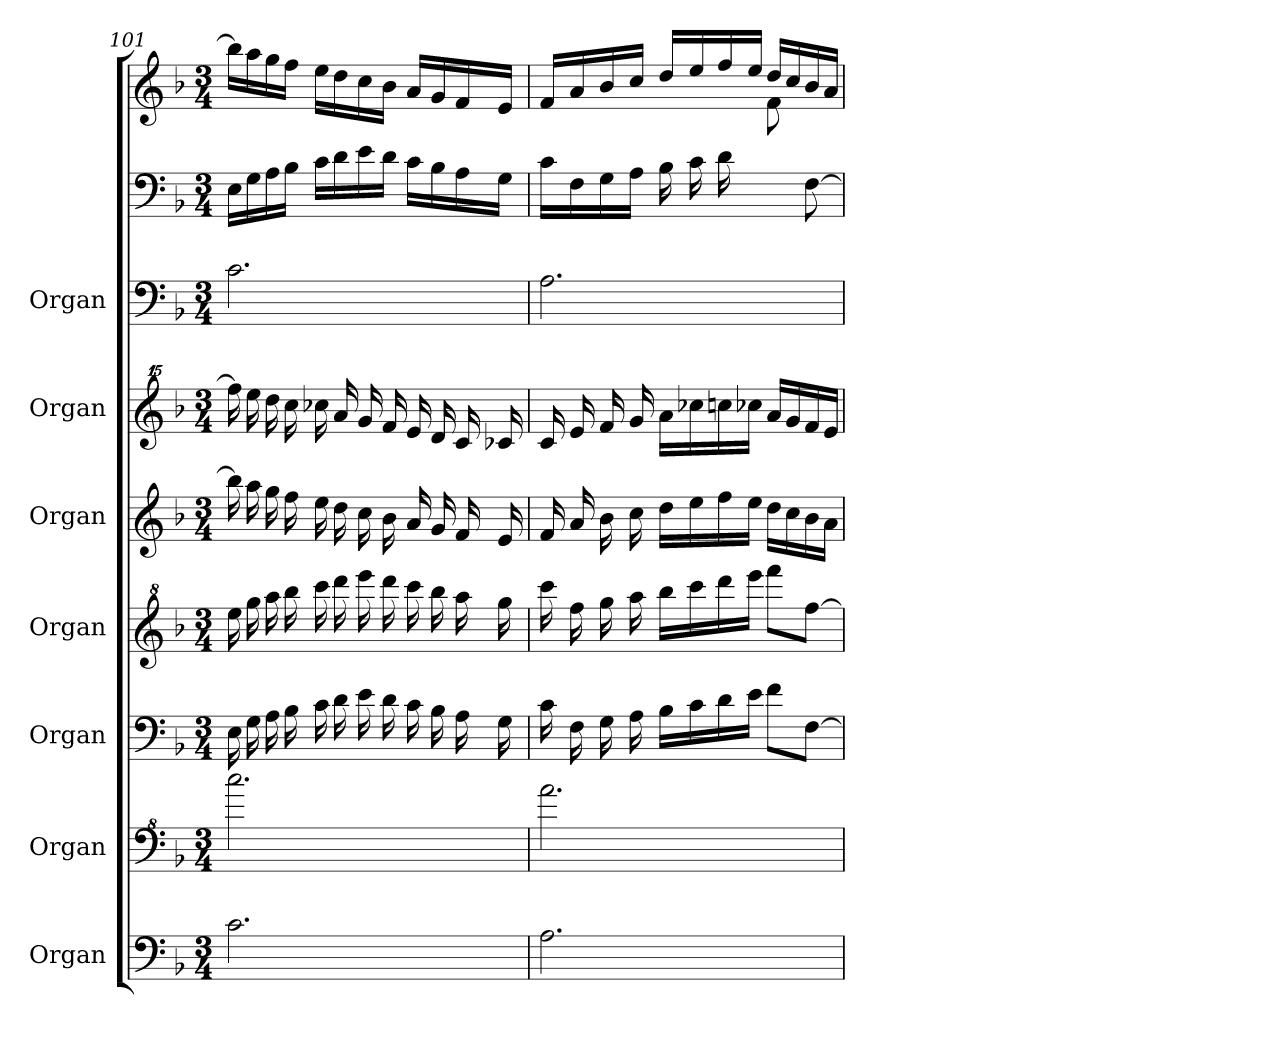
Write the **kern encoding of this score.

**kern	**kern	**kern	**kern	**kern	**kern	**kern	**kern	**kern
*part7	*part6	*part5	*part4	*part3	*part2	*part1	*part1	*part1
*staff9	*staff8	*staff7	*staff6	*staff5	*staff4	*staff3	*staff2	*staff1
*I"Organ	*I"Organ	*I"Organ	*I"Organ	*I"Organ	*I"Organ	*I"Organ	*	*
*	*I'Org.	*	*	*	*	*	*	*
*clefF4	*clefF^4	*clefF4	*clefG^2	*clefG2	*clefG^^2	*clefF4	*clefF4	*clefG2
*k[b-]	*k[b-]	*k[b-]	*k[b-]	*k[b-]	*k[b-]	*k[b-]	*k[b-]	*k[b-]
*M3/4	*M3/4	*M3/4	*M3/4	*M3/4	*M3/4	*M3/4	*M3/4	*M3/4
=101	=101	=101	=101	=101	=101	=101	=101	=101
2.c\	2.ccc\	16E\	16eee\	16bb-\]	16ffff\]	2.c\	16E\LL	16bb-\LL]
.	.	16G\	16ggg\	16aa\	16eeee\	.	16G\	16aa\
.	.	16A\	16aaa\	16gg\	16dddd\	.	16A\	16gg\
.	.	16B-\	16bbb-\	16ff\	16cccc\	.	16B-\JJ	16ff\JJ
.	.	16c\	16cccc\	16ee\	16cccc-X\	.	16c\LL	16ee\LL
.	.	16d\	16dddd\	16dd\	16aaa/	.	16d\	16dd\
.	.	16e\	16eeee\	16cc\	16ggg/	.	16e\	16cc\
.	.	16d\	16dddd\	16b-\	16fff/	.	16d\JJ	16b-\JJ
.	.	16c\	16cccc\	16a/	16eee/	.	16c\LL	16a/LL
.	.	16B-\	16bbb-\	16g/	16ddd/	.	16B-\	16g/
.	.	16A\	16aaa\	16f/	16ccc/	.	16A\	16f/
.	.	16G\	16ggg\	16e/	16ccc-X/	.	16G\JJ	16e/JJ
!!LO:PB:g=z
=102	=102	=102	=102	=102	=102	=102	=102	=102
*	*	*	*	*	*	*	*	*^
2.A\	2.aa\	16c\	16cccc\	16f/	16ccc/	2.A\	16c\LL	16f/LL	4..ryy
.	.	16F\	16fff\	16a/	16eee/	.	16F\	16a/	.
.	.	16G\	16ggg\	16b-\	16fff/	.	16G\	16b-/	.
.	.	16A\	16aaa\	16cc\	16ggg/	.	16A\JJ	16cc/JJ	.
.	.	16B-\LL	16bbb-\LL	16dd\LL	16aaa/LL	.	16B-\LL	16dd/LL	.
.	.	16c\	16cccc\	16ee\	16cccc-X\	.	16c\	16ee/	.
.	.	16d\	16dddd\	16ff\	16ccccn\	.	16d\	16ff/	.
.	.	16e\JJ	16eeee\JJ	16ee\JJ	16cccc-X\JJ	.	8.ryy	16ee/JJ	16e\JJ
.	.	8f\L	8ffff\L	16dd\LL	16aaa/LL	.	.	16dd/LL	8f\L
.	.	.	.	16cc\	16ggg/	.	.	16cc/	.
.	.	[8F\J	[8fff\J	16b-\	16fff/	.	[8F\J	16b-/	8ryy
.	.	.	.	16a/JJ	16eee/JJ	.	.	16a/JJ	.
*	*	*	*	*	*	*	*	*v	*v
=	=	=	=	=	=	=	=	=
*-	*-	*-	*-	*-	*-	*-	*-	*-
